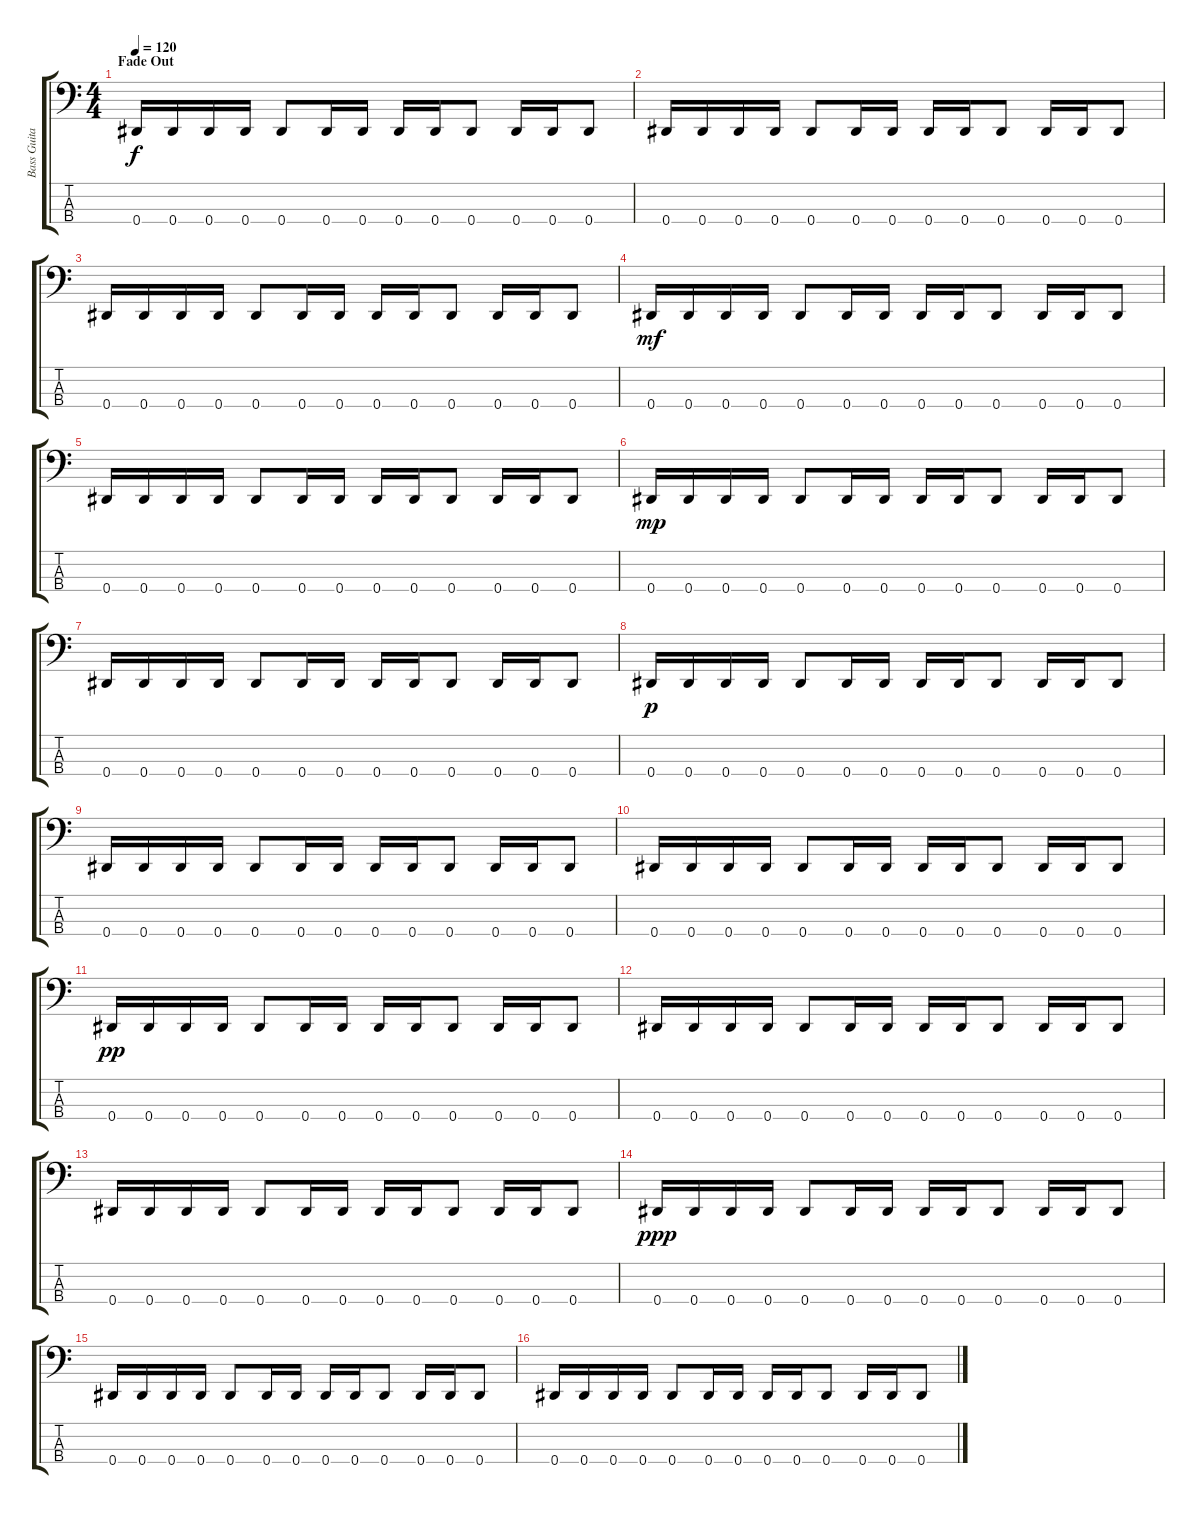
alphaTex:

\track ("Bass Guitar (David Ellefson)" "Bass Guita") {instrument electricbasspick}
\staff {score tabs}
\tuning (Gb2 Db2 Ab1 Eb1) {hide}
\ts (4 4)
\section ("" "Fade Out")
\tempo 120
\clef f4
\ks c
0.4.16{dy f} 0.4.16 0.4.16 0.4.16 0.4.8 0.4.16 0.4.16 0.4.16 0.4.16 0.4.8 0.4.16 0.4.16 0.4.8 |
0.4.16 0.4.16 0.4.16 0.4.16 0.4.8 0.4.16 0.4.16 0.4.16 0.4.16 0.4.8 0.4.16 0.4.16 0.4.8 |
0.4.16 0.4.16 0.4.16 0.4.16 0.4.8 0.4.16 0.4.16 0.4.16 0.4.16 0.4.8 0.4.16 0.4.16 0.4.8 |
0.4.16{dy mf} 0.4.16 0.4.16 0.4.16 0.4.8 0.4.16 0.4.16 0.4.16 0.4.16 0.4.8 0.4.16 0.4.16 0.4.8 |
0.4.16 0.4.16 0.4.16 0.4.16 0.4.8 0.4.16 0.4.16 0.4.16 0.4.16 0.4.8 0.4.16 0.4.16 0.4.8 |
0.4.16{dy mp} 0.4.16 0.4.16 0.4.16 0.4.8 0.4.16 0.4.16 0.4.16 0.4.16 0.4.8 0.4.16 0.4.16 0.4.8 |
0.4.16 0.4.16 0.4.16 0.4.16 0.4.8 0.4.16 0.4.16 0.4.16 0.4.16 0.4.8 0.4.16 0.4.16 0.4.8 |
0.4.16{dy p} 0.4.16 0.4.16 0.4.16 0.4.8 0.4.16 0.4.16 0.4.16 0.4.16 0.4.8 0.4.16 0.4.16 0.4.8 |
0.4.16 0.4.16 0.4.16 0.4.16 0.4.8 0.4.16 0.4.16 0.4.16 0.4.16 0.4.8 0.4.16 0.4.16 0.4.8 |
0.4.16 0.4.16 0.4.16 0.4.16 0.4.8 0.4.16 0.4.16 0.4.16 0.4.16 0.4.8 0.4.16 0.4.16 0.4.8 |
0.4.16{dy pp} 0.4.16 0.4.16 0.4.16 0.4.8 0.4.16 0.4.16 0.4.16 0.4.16 0.4.8 0.4.16 0.4.16 0.4.8 |
0.4.16 0.4.16 0.4.16 0.4.16 0.4.8 0.4.16 0.4.16 0.4.16 0.4.16 0.4.8 0.4.16 0.4.16 0.4.8 |
0.4.16 0.4.16 0.4.16 0.4.16 0.4.8 0.4.16 0.4.16 0.4.16 0.4.16 0.4.8 0.4.16 0.4.16 0.4.8 |
0.4.16{dy ppp} 0.4.16 0.4.16 0.4.16 0.4.8 0.4.16 0.4.16 0.4.16 0.4.16 0.4.8 0.4.16 0.4.16 0.4.8 |
0.4.16 0.4.16 0.4.16 0.4.16 0.4.8 0.4.16 0.4.16 0.4.16 0.4.16 0.4.8 0.4.16 0.4.16 0.4.8 |
0.4.16 0.4.16 0.4.16 0.4.16 0.4.8 0.4.16 0.4.16 0.4.16 0.4.16 0.4.8 0.4.16 0.4.16 0.4.8
